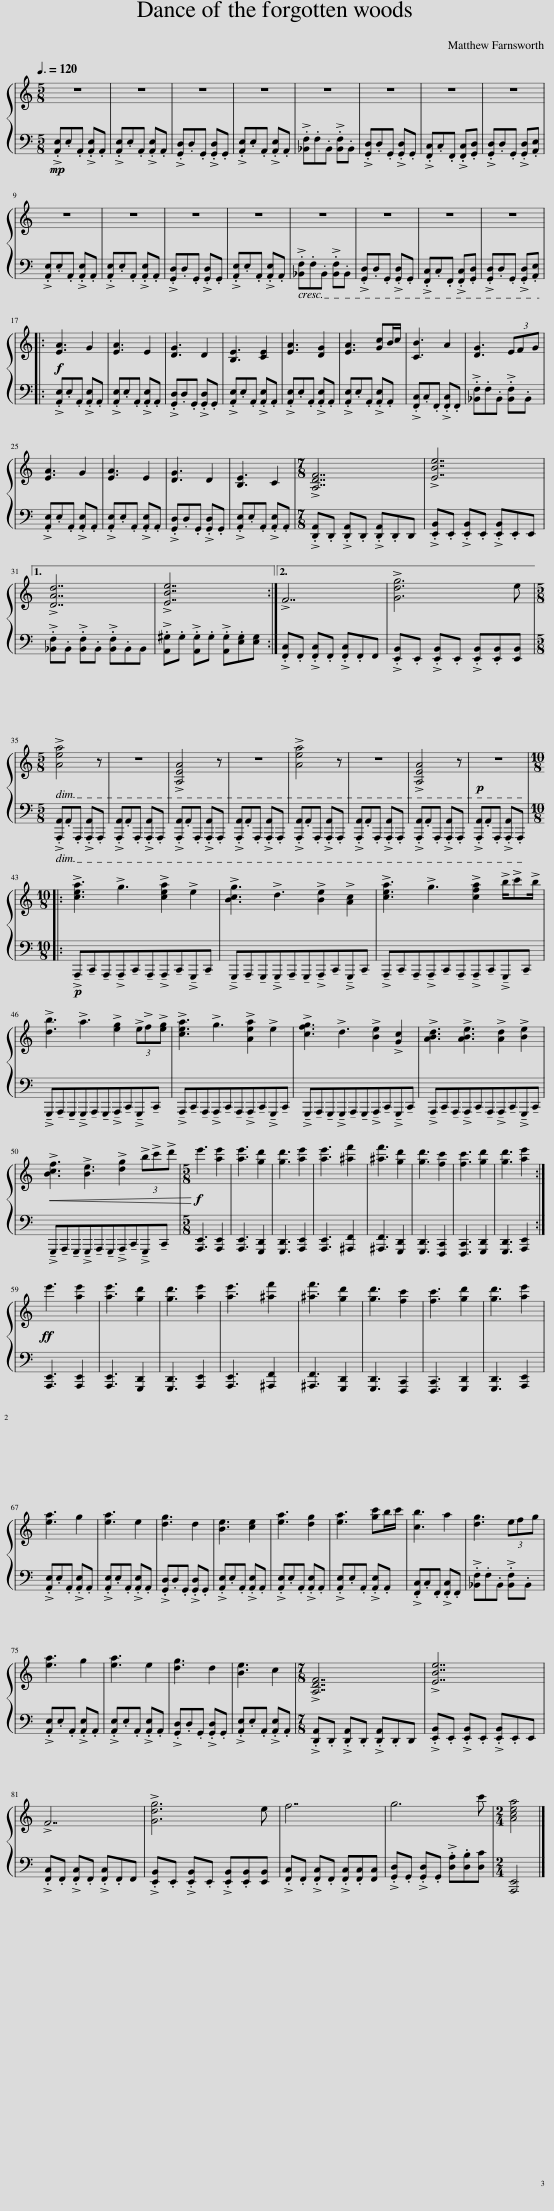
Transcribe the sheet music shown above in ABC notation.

X:1
%%score { 1 | 2 }
L:1/8
Q:3/8=120
M:5/8
I:linebreak $
K:C
V:1 treble
V:2 bass
V:1
 z5 | z5 | z5 | z5 | z5 | %5
 z5 | z5 | z5 |$ z5 | z5 | %10
 z5 | z5 | z5 | z5 | z5 | %15
 z5 |:$!f! [EA]3 G2 | [EA]3 E2 | [DG]3 D2 | [B,E]3 [CE]2 | %20
 [EA]3 [DG]2 | [EA]3 [Gc]B/c/ | [CB]3 A2 | [DG]3 (3EFG |$ [EA]3 G2 | %25
 [EA]3 E2 | [DG]3 D2 | [B,E]3 C2 |[M:7/8] !>![A,DF]7 | !>![EBe]7 |1$ %30
 !>![DAd]7 | !>![EBe]7 :|2 !>!F7 | !>![Gdg]6 e |$[M:5/8] !>![Aea]4 z | %35
 z5 | !>![A,EA]4 z | z5 | !>![Aea]4 z | z5 | %40
 !>![A,EA]4 z |!p! z5 |:$[M:10/8] !>![cea]3 !>!g3 !>![cea]2 !>!e2 | !>![Bcg]3 !>!d3 !>![Be]2 !>![Ac]2 | !>![cea]3 !>!g3 !>![cfa]2 !>!b/!>!c'!>!b/ |$ %45
 !>![db]3 !>!a3 !>![eg]2 (3!>!e!>!f!>![eg] | !>![cea]3 !>!g3 !>![Aea]2 !>!e2 | !>![cfg]3 !>!d3 !>![Be]2 !>![Gc]2 | !>![ABd]3 !>![ABe]3 !>![Ad]2 !>![Be]2 |$!<(! !>![Bcf]3 !>![Be]3 !>![dg]2 (3!>!b!>!c'!>!d'!<)! | %50
[M:5/8]!f! e'3 [ae']2 | [ae']3 [gd']2 | [gd']3 [ae']2 | [ae']3 [^af']2 | [^af']3 [gd']2 | %55
 [gd']3 [fc']2 | [fc']3 [gd']2 | [gd']3 [ae']2 :|$!ff! e'3 [ae']2 | [ae']3 [gd']2 | %60
 [gd']3 [ae']2 | [ae']3 [^af']2 | [^af']3 [gd']2 | [gd']3 [fc']2 | [fc']3 [gd']2 | %65
 [gd']3 [ae']2 |$ [ea]3 g2 | [ea]3 e2 | [dg]3 d2 | [Be]3 [ce]2 | %70
 [ea]3 [dg]2 | [ea]3 [gc']b/c'/ | [cb]3 a2 | [dg]3 (3efg |$ [ea]3 g2 | %75
 [ea]3 e2 | [dg]3 d2 | [Be]3 c2 |[M:7/8] !>![A,DF]7 | !>![EBe]7 |$ %80
 !>!F7 | !>![Gdg]6 e | f7 | g6 c' |[M:2/4] [Acea]4 |] %85
V:2
!mp! !>!.[A,,E,].E,.A,, !>!.[A,,E,].A,, | !>!.[A,,E,].E,.A,, !>!.[A,,E,].A,, | !>!.[G,,D,].D,.G,, !>!.[G,,D,].G,, | !>!.[A,,E,].E,.A,, !>!.[A,,E,].A,, | !>!.[_B,,F,].F,.B,, !>!.[B,,F,].B,, | %5
 !>!.[G,,D,].D,.G,, !>!.[G,,D,].G,, | !>!.[F,,C,].C,.F,, !>!.[F,,C,].[G,,D,] | !>!.[G,,D,].D,.G,, !>!.[G,,D,].[A,,E,] |$ !>!.[A,,E,].E,.A,, !>!.[A,,E,].A,, | !>!.[A,,E,].E,.A,, !>!.[A,,E,].A,, | %10
 !>!.[G,,D,].D,.G,, !>!.[G,,D,].G,, | !>!.[A,,E,].E,.A,, !>!.[A,,E,].A,, | !>!.[_B,,F,].F,.B,, !>!.[B,,F,].B,, | !>!.[G,,D,].D,.G,, !>!.[G,,D,].G,, | !>!.[F,,C,].C,.F,, !>!.[F,,C,].[G,,D,] | %15
 !>!.[G,,D,].D,.G,, !>!.[G,,D,].[A,,E,] |:$ !>!.[A,,E,].E,.A,, !>!.[A,,E,].A,, | !>!.[A,,E,].E,.A,, !>!.[A,,E,].A,, | !>!.[G,,D,].D,.G,, !>!.[G,,D,].G,, | !>!.[A,,E,].E,.A,, !>!.[A,,E,].A,, | %20
 !>!.[A,,E,].E,.A,, !>!.[A,,E,].A,, | !>!.[A,,E,].E,.A,, !>!.[A,,E,].A,, | !>!.[F,,C,].C,.F,, !>!.[F,,C,].F,, | !>!.[_B,,F,].F,.B,, !>!.[B,,F,].B,, |$ !>!.[A,,E,].E,.A,, !>!.[A,,E,].A,, | %25
 !>!.[A,,E,].E,.A,, !>!.[A,,E,].A,, | !>!.[G,,D,].D,.G,, !>!.[G,,D,].G,, | !>!.[A,,E,].E,.A,, !>!.[A,,E,].A,, |[M:7/8] !>!.[D,,A,,].D,, !>!.[D,,A,,].D,, !>!.[D,,A,,].D,,D,, | !>!.[E,,B,,].E,, !>!.[E,,B,,].E,, !>!.[E,,B,,].E,,E,, |1$ %30
 !>!.[_B,,F,].B,, !>!.[B,,F,].B,, !>!.[B,,F,].B,,B,, | !>!.[A,,^G,].G, !>!.[A,,G,].G, !>!.[A,,G,].[E,G,][E,G,] :|2 !>!.[F,,C,].F,, !>!.[F,,C,].F,, !>!.[F,,C,].F,,F,, | !>!.[E,,B,,].E,, !>!.[E,,B,,].E,, !>!.[E,,B,,].[E,,B,,][E,,B,,] |$[M:5/8] !>!.[A,,,A,,].A,,.A,,, !>!.[A,,,A,,].A,,, | %35
 !>!.[A,,,A,,].A,,.A,,, !>!.[A,,,A,,].A,,, | !>!.[A,,,A,,].A,,.A,,, !>!.[A,,,A,,].A,,, | !>!.[A,,,A,,].A,,.A,,, !>!.[A,,,A,,].A,,, | !>!.[A,,,A,,].A,,.A,,, !>!.[A,,,A,,].A,,, | !>!.[A,,,A,,].A,,.A,,, !>!.[A,,,A,,].A,,, | %40
 !>!.[A,,,A,,].A,,.A,,, !>!.[A,,,A,,].A,,, | !>!.[A,,,A,,].A,,.A,,, !>!.[A,,,A,,].A,,, |:$[M:10/8]!p! !>!!tenuto!A,,,!tenuto!C,,!tenuto!A,,,!>!!tenuto!A,,,!tenuto!C,,!tenuto!A,,,!>!!tenuto!A,,,!tenuto!C,,!>!!tenuto!G,,,!tenuto!C,, | !>!!tenuto!G,,,!tenuto!A,,,!tenuto!G,,,!>!!tenuto!G,,,!tenuto!A,,,!tenuto!G,,,!>!!tenuto!A,,,!tenuto!C,,!>!!tenuto!G,,,!tenuto!C,, | !>!!tenuto!A,,,!tenuto!C,,!tenuto!A,,,!>!!tenuto!A,,,!tenuto!C,,!tenuto!A,,,!>!!tenuto!A,,,!tenuto!C,,!>!!tenuto!G,,,!tenuto!C,, |$ %45
 !>!!tenuto!G,,,!tenuto!A,,,!tenuto!G,,,!>!!tenuto!G,,,!tenuto!A,,,!tenuto!G,,,!>!!tenuto!A,,,!tenuto!C,,!>!!tenuto!G,,,!tenuto!C,, | !>!!tenuto!A,,,!tenuto!C,,!tenuto!A,,,!>!!tenuto!A,,,!tenuto!C,,!tenuto!A,,,!>!!tenuto!A,,,!tenuto!C,,!>!!tenuto!G,,,!tenuto!C,, | !>!!tenuto!G,,,!tenuto!A,,,!tenuto!G,,,!>!!tenuto!G,,,!tenuto!A,,,!tenuto!G,,,!>!!tenuto!A,,,!tenuto!C,,!>!!tenuto!G,,,!tenuto!C,, | !>!!tenuto!A,,,!tenuto!C,,!tenuto!A,,,!>!!tenuto!A,,,!tenuto!C,,!tenuto!A,,,!>!!tenuto!A,,,!tenuto!C,,!>!!tenuto!G,,,!tenuto!C,, |$ !>!!tenuto!G,,,!tenuto!A,,,!tenuto!G,,,!>!!tenuto!G,,,!tenuto!A,,,!tenuto!G,,,!>!!tenuto!A,,,!tenuto!C,,!>!!tenuto!G,,,!tenuto!C,, | %50
[M:5/8] [A,,,E,,]3 [A,,,E,,]2 | [A,,,E,,]3 [G,,,D,,]2 | [G,,,D,,]3 [A,,,E,,]2 | [A,,,E,,]3 [^A,,,F,,]2 | [^A,,,F,,]3 [G,,,D,,]2 | %55
 [G,,,D,,]3 [F,,,C,,]2 | [F,,,C,,]3 [G,,,D,,]2 | [G,,,D,,]3 [A,,,E,,]2 :|$ [A,,,E,,]3 [A,,,E,,]2 | [A,,,E,,]3 [G,,,D,,]2 | %60
 [G,,,D,,]3 [A,,,E,,]2 | [A,,,E,,]3 [^A,,,F,,]2 | [^A,,,F,,]3 [G,,,D,,]2 | [G,,,D,,]3 [F,,,C,,]2 | [F,,,C,,]3 [G,,,D,,]2 | %65
 [G,,,D,,]3 [A,,,E,,]2 |$ !>!.[A,,E,].E,.A,, !>!.[A,,E,].A,, | !>!.[A,,E,].E,.A,, !>!.[A,,E,].A,, | !>!.[G,,D,].D,.G,, !>!.[G,,D,].G,, | !>!.[A,,E,].E,.A,, !>!.[A,,E,].A,, | %70
 !>!.[A,,E,].E,.A,, !>!.[A,,E,].A,, | !>!.[A,,E,].E,.A,, !>!.[A,,E,].A,, | !>!.[F,,C,].C,.F,, !>!.[F,,C,].F,, | !>!.[_B,,F,].F,.B,, !>!.[B,,F,].B,, |$ !>!.[A,,E,].E,.A,, !>!.[A,,E,].A,, | %75
 !>!.[A,,E,].E,.A,, !>!.[A,,E,].A,, | !>!.[G,,D,].D,.G,, !>!.[G,,D,].G,, | !>!.[A,,E,].E,.A,, !>!.[A,,E,].A,, |[M:7/8] !>!.[D,,A,,].D,, !>!.[D,,A,,].D,, !>!.[D,,A,,].D,,D,, | !>!.[E,,B,,].E,, !>!.[E,,B,,].E,, !>!.[E,,B,,].E,,E,, |$ %80
 !>!.[F,,C,].F,, !>!.[F,,C,].F,, !>!.[F,,C,].F,,F,, | !>!.[E,,B,,].E,, !>!.[E,,B,,].E,, !>!.[E,,B,,].[E,,B,,][E,,B,,] | !>!.[F,,C,].F,, !>!.[F,,C,].F,, !>!.[F,,C,].[F,,C,][F,,C,] | !>!.[G,,D,].G,, !>!.[G,,D,].G,, !>!.[D,A,].[D,B,][D,C] |[M:2/4] [A,,,E,,]4 |] %85
